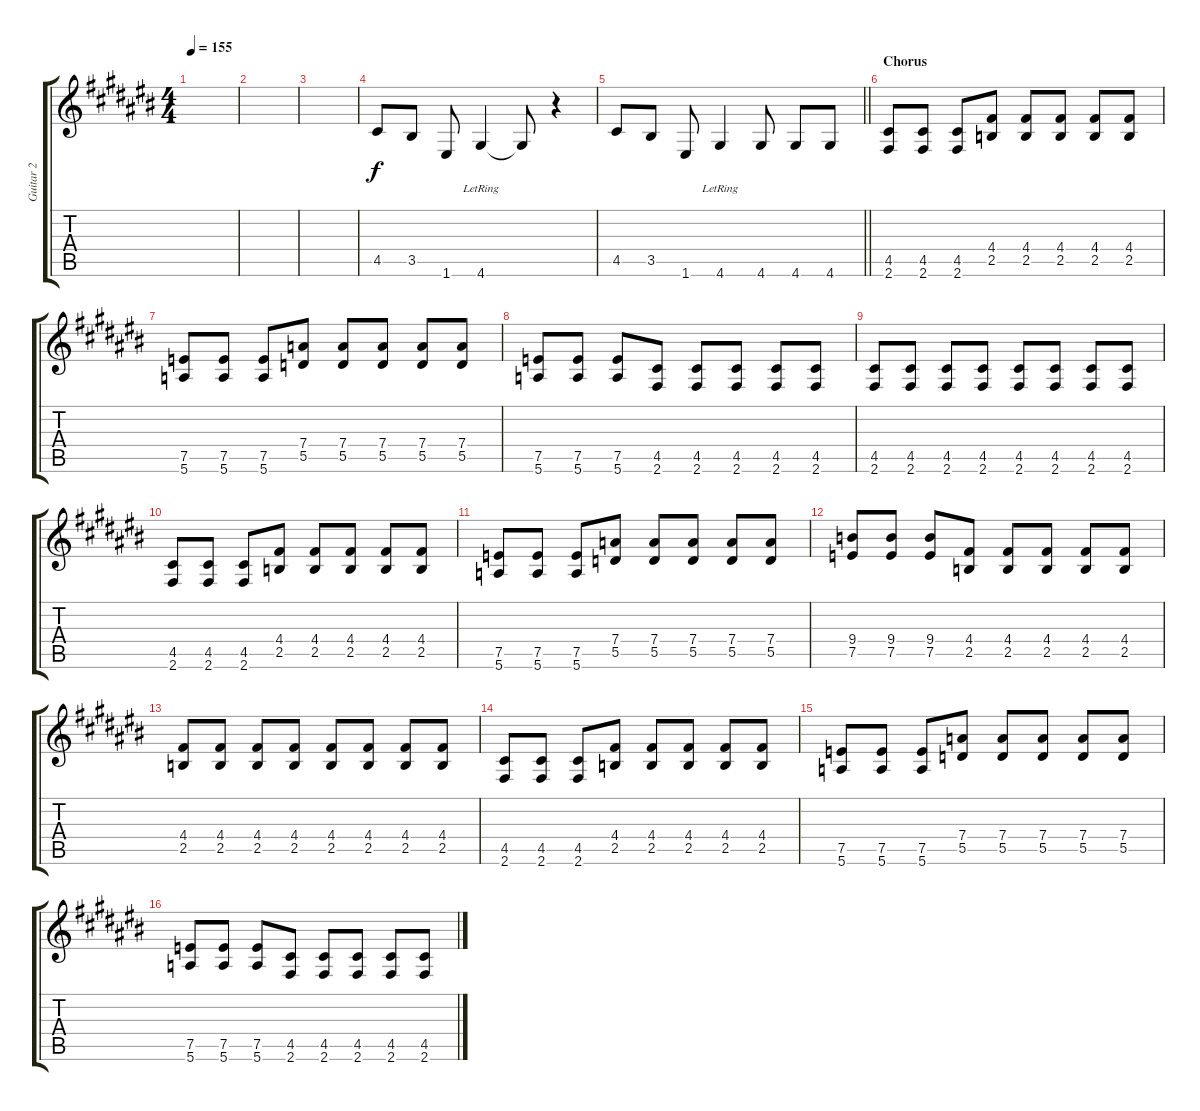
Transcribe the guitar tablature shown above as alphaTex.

\track ("Guitar 2" "Guitar 2") {instrument overdrivenguitar}
\staff {score tabs}
\tuning (E4 B3 G3 D3 A2 E2) {hide}
\ts (4 4)
\tempo 155
\clef g2
\ks c#
|
|
|
4.5.8 3.5.8 1.6.8 4.6{lr}.4 4.6{t}.8 r.4 |
\barLineRight lightlight
4.5.8 3.5.8 1.6.8 4.6{lr}.4 4.6.8 4.6.8 4.6.8 |
\section ("" "Chorus")
(4.5 2.6).8 (4.5 2.6).8 (4.5 2.6).8 (4.4 2.5).8 (4.4 2.5).8 (4.4 2.5).8 (4.4 2.5).8 (4.4 2.5).8 |
(7.5 5.6).8 (7.5 5.6).8 (7.5 5.6).8 (7.4 5.5).8 (7.4 5.5).8 (7.4 5.5).8 (7.4 5.5).8 (7.4 5.5).8 |
(7.5 5.6).8 (7.5 5.6).8 (7.5 5.6).8 (4.5 2.6).8 (4.5 2.6).8 (4.5 2.6).8 (4.5 2.6).8 (4.5 2.6).8 |
(4.5 2.6).8 (4.5 2.6).8 (4.5 2.6).8 (4.5 2.6).8 (4.5 2.6).8 (4.5 2.6).8 (4.5 2.6).8 (4.5 2.6).8 |
(4.5 2.6).8 (4.5 2.6).8 (4.5 2.6).8 (4.4 2.5).8 (4.4 2.5).8 (4.4 2.5).8 (4.4 2.5).8 (4.4 2.5).8 |
(7.5 5.6).8 (7.5 5.6).8 (7.5 5.6).8 (7.4 5.5).8 (7.4 5.5).8 (7.4 5.5).8 (7.4 5.5).8 (7.4 5.5).8 |
(9.4 7.5).8 (9.4 7.5).8 (9.4 7.5).8 (4.4 2.5).8 (4.4 2.5).8 (4.4 2.5).8 (4.4 2.5).8 (4.4 2.5).8 |
(4.4 2.5).8 (4.4 2.5).8 (4.4 2.5).8 (4.4 2.5).8 (4.4 2.5).8 (4.4 2.5).8 (4.4 2.5).8 (4.4 2.5).8 |
(4.5 2.6).8 (4.5 2.6).8 (4.5 2.6).8 (4.4 2.5).8 (4.4 2.5).8 (4.4 2.5).8 (4.4 2.5).8 (4.4 2.5).8 |
(7.5 5.6).8 (7.5 5.6).8 (7.5 5.6).8 (7.4 5.5).8 (7.4 5.5).8 (7.4 5.5).8 (7.4 5.5).8 (7.4 5.5).8 |
(7.5 5.6).8 (7.5 5.6).8 (7.5 5.6).8 (4.5 2.6).8 (4.5 2.6).8 (4.5 2.6).8 (4.5 2.6).8 (4.5 2.6).8
